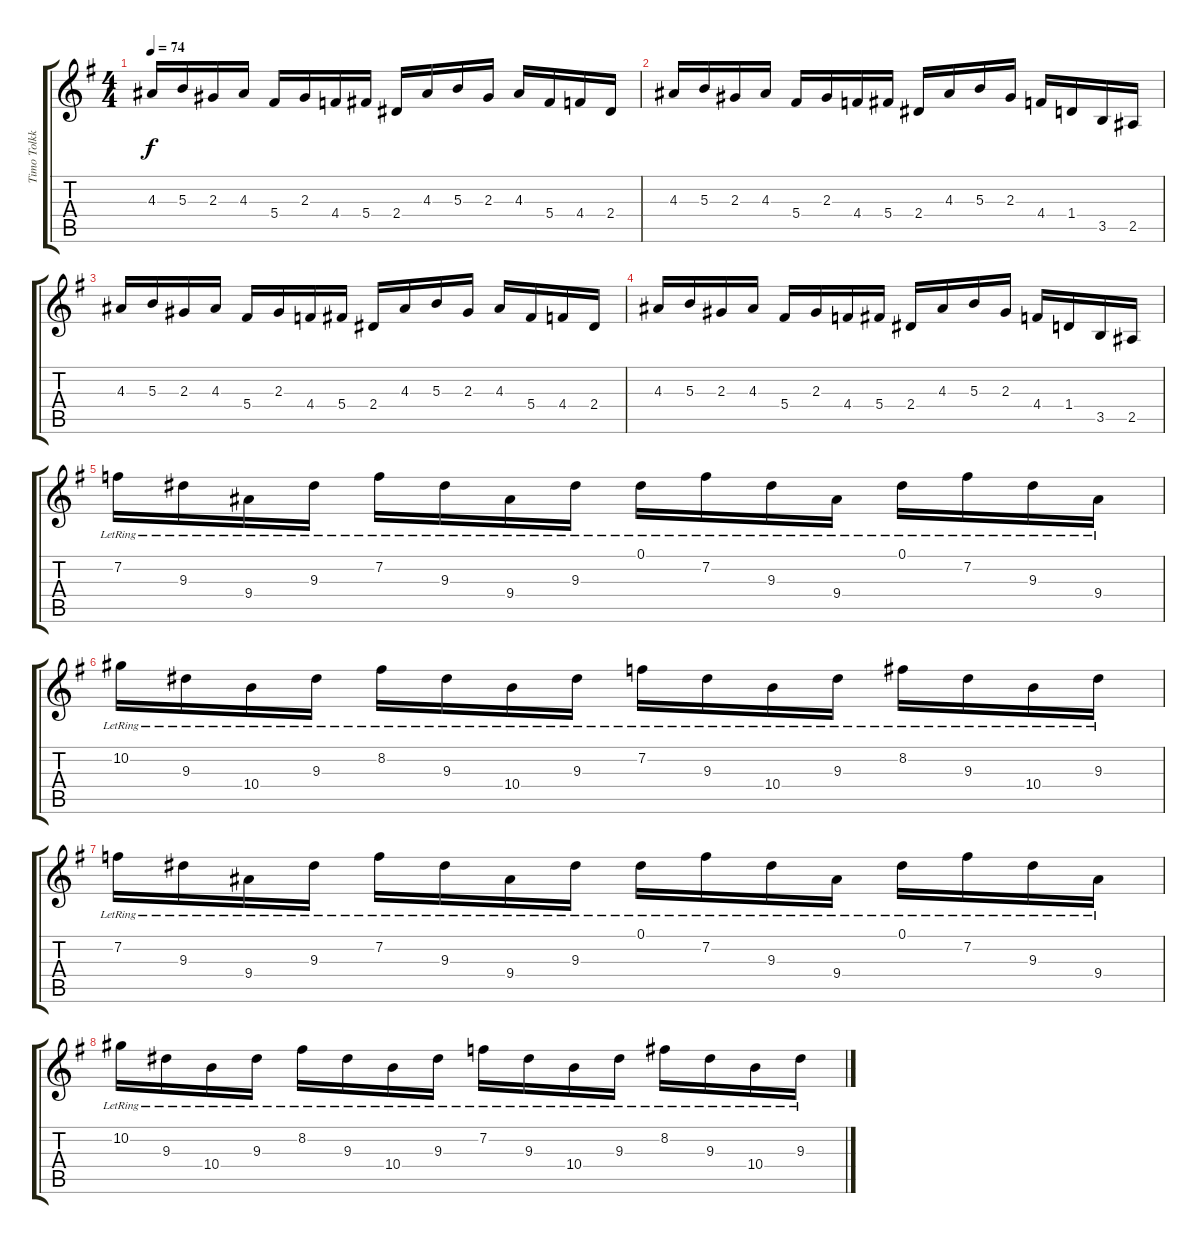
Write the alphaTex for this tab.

\track ("Timo Tolkki" "Timo Tolkk") {instrument acousticguitarsteel}
\staff {score tabs}
\tuning (Eb4 Bb3 Gb3 Db3 Ab2 Eb2) {hide}
\ts (4 4)
\tempo 74
\clef g2
\ks g
4.3.16{dy f instrument distortionguitar} 5.3.16 2.3.16 4.3.16 5.4.16 2.3.16 4.4.16 5.4.16 2.4.16 4.3.16 5.3.16 2.3.16 4.3.16 5.4.16 4.4.16 2.4.16 |
4.3.16 5.3.16 2.3.16 4.3.16 5.4.16 2.3.16 4.4.16 5.4.16 2.4.16 4.3.16 5.3.16 2.3.16 4.4.16 1.4.16 3.5.16 2.5.16 |
4.3.16{instrument distortionguitar} 5.3.16 2.3.16 4.3.16 5.4.16 2.3.16 4.4.16 5.4.16 2.4.16 4.3.16 5.3.16 2.3.16 4.3.16 5.4.16 4.4.16 2.4.16 |
4.3.16 5.3.16 2.3.16 4.3.16 5.4.16 2.3.16 4.4.16 5.4.16 2.4.16 4.3.16 5.3.16 2.3.16 4.4.16 1.4.16 3.5.16 2.5.16 |
7.2{lr}.16{instrument acousticguitarsteel} 9.3{lr}.16 9.4{lr}.16 9.3{lr}.16 7.2{lr}.16 9.3{lr}.16 9.4{lr}.16 9.3{lr}.16 0.1{lr}.16 7.2{lr}.16 9.3{lr}.16 9.4{lr}.16 0.1{lr}.16 7.2{lr}.16 9.3{lr}.16 9.4{lr}.16 |
10.2{lr}.16 9.3{lr}.16 10.4{lr}.16 9.3{lr}.16 8.2{lr}.16 9.3{lr}.16 10.4{lr}.16 9.3{lr}.16 7.2{lr}.16 9.3{lr}.16 10.4{lr}.16 9.3{lr}.16 8.2{lr}.16 9.3{lr}.16 10.4{lr}.16 9.3{lr}.16 |
7.2{lr}.16{instrument acousticguitarsteel} 9.3{lr}.16 9.4{lr}.16 9.3{lr}.16 7.2{lr}.16 9.3{lr}.16 9.4{lr}.16 9.3{lr}.16 0.1{lr}.16 7.2{lr}.16 9.3{lr}.16 9.4{lr}.16 0.1{lr}.16 7.2{lr}.16 9.3{lr}.16 9.4{lr}.16 |
10.2{lr}.16 9.3{lr}.16 10.4{lr}.16 9.3{lr}.16 8.2{lr}.16 9.3{lr}.16 10.4{lr}.16 9.3{lr}.16 7.2{lr}.16 9.3{lr}.16 10.4{lr}.16 9.3{lr}.16 8.2{lr}.16 9.3{lr}.16 10.4{lr}.16 9.3{lr}.16
